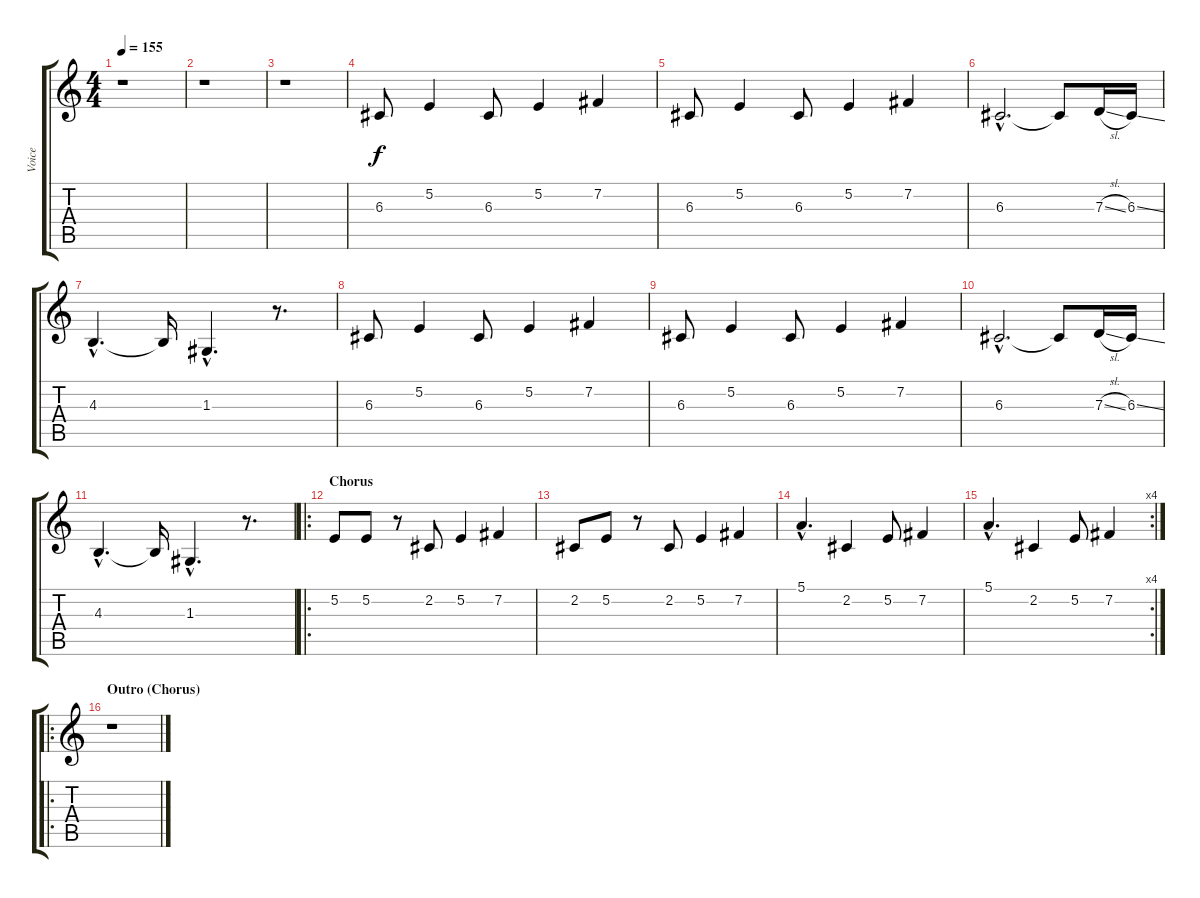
\track ("Voice" "Voice") {instrument lead5charang}
\staff {score tabs}
\tuning (E4 B3 G3 D3 A2 E2) {hide}
\ts (4 4)
\tempo 155
\clef g2
\ks c
r.1{dy f} |
r.1 |
r.1 |
6.3.8 5.2.4 6.3.8 5.2.4 7.2.4 |
6.3.8 5.2.4 6.3.8 5.2.4 7.2.4 |
6.3{hac}.2{d} 6.3{t}.8 7.3{sl}.16 6.3{ss}.16 |
4.3{hac}.4{d} 4.3{t}.16 1.3{hac}.4{d} r.8{d} |
6.3.8 5.2.4 6.3.8 5.2.4 7.2.4 |
6.3.8 5.2.4 6.3.8 5.2.4 7.2.4 |
6.3{hac}.2{d} 6.3{t}.8 7.3{sl}.16 6.3{ss}.16 |
4.3{hac}.4{d} 4.3{t}.16 1.3{hac}.4{d} r.8{d} |
\ro
\section ("" "Chorus")
5.2.8 5.2.8 r.8 2.2.8 5.2.4 7.2.4 |
2.2.8 5.2.8 r.8 2.2.8 5.2.4 7.2.4 |
5.1{hac}.4{d} 2.2.4 5.2.8 7.2.4 |
\rc 4
5.1{hac}.4{d} 2.2.4 5.2.8 7.2.4 |
\ro
\section ("" "Outro (Chorus)")
r.1
